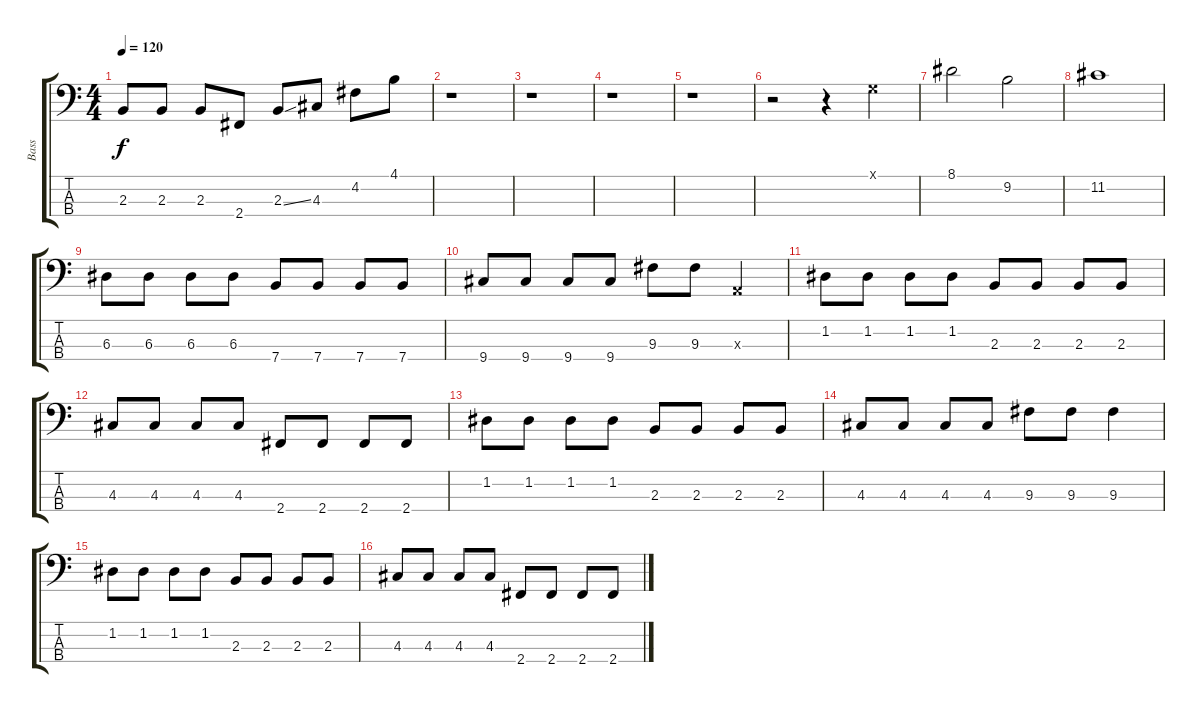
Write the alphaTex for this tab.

\track ("Bass" "Bass") {instrument electricbasspick}
\staff {score tabs}
\tuning (G2 D2 A1 E1) {hide}
\ts (4 4)
\tempo 120
\clef f4
\ks c
2.3.8{dy f} 2.3.8 2.3.8 2.4.8 2.3{ss}.8 4.3.8 4.2.8 4.1.8 |
r.1 |
r.1 |
r.1 |
r.1 |
r.2 r.4 0.1{x}.4 |
8.1.2 9.2.2 |
11.2.1 |
6.3.8 6.3.8 6.3.8 6.3.8 7.4.8 7.4.8 7.4.8 7.4.8 |
9.4.8 9.4.8 9.4.8 9.4.8 9.3.8 9.3.8 0.3{x}.4 |
1.2.8 1.2.8 1.2.8 1.2.8 2.3.8 2.3.8 2.3.8 2.3.8 |
4.3.8 4.3.8 4.3.8 4.3.8 2.4.8 2.4.8 2.4.8 2.4.8 |
1.2.8 1.2.8 1.2.8 1.2.8 2.3.8 2.3.8 2.3.8 2.3.8 |
4.3.8 4.3.8 4.3.8 4.3.8 9.3.8 9.3.8 9.3.4 |
1.2.8 1.2.8 1.2.8 1.2.8 2.3.8 2.3.8 2.3.8 2.3.8 |
4.3.8 4.3.8 4.3.8 4.3.8 2.4.8 2.4.8 2.4.8 2.4.8
